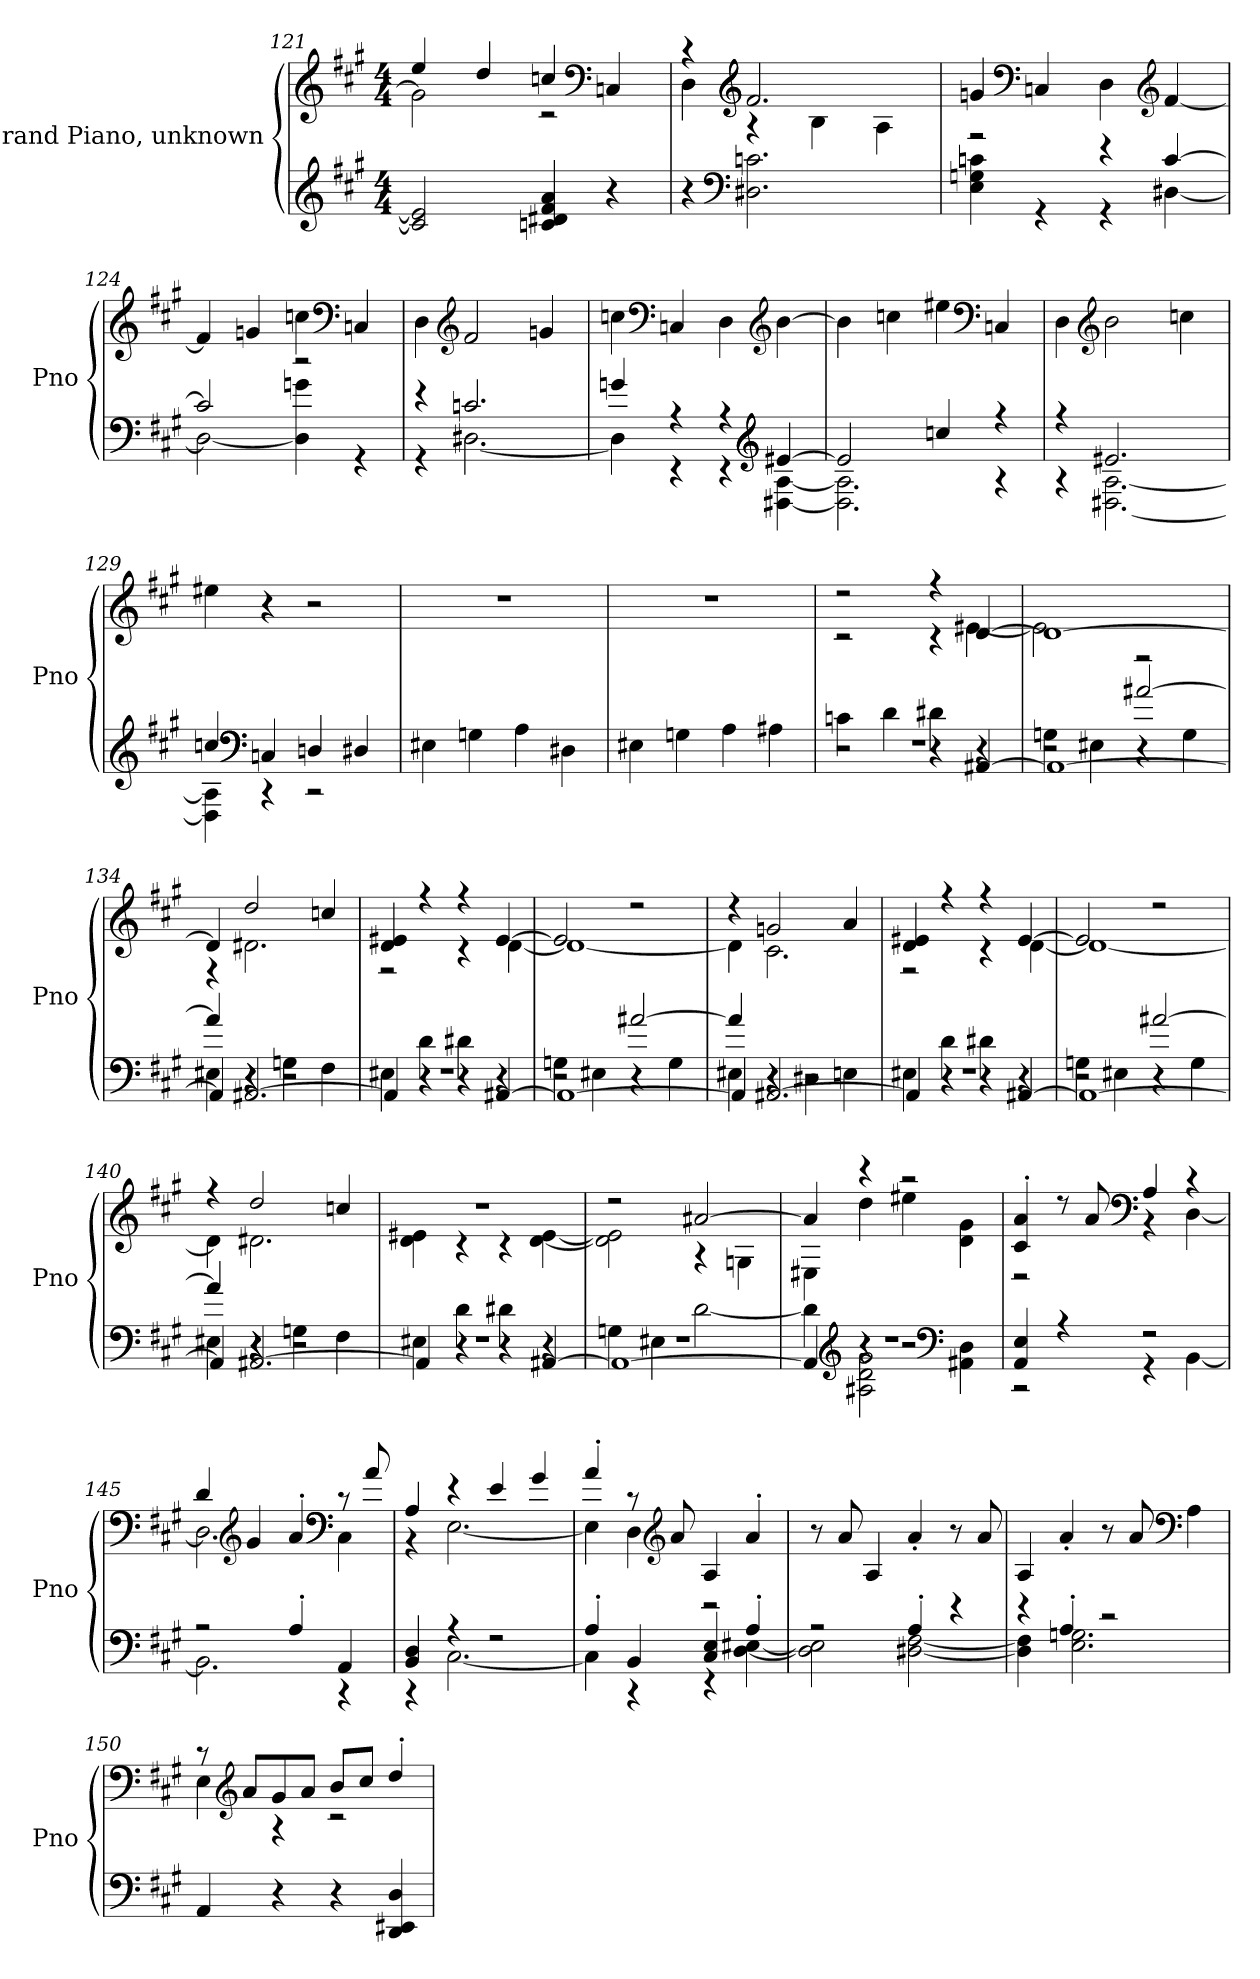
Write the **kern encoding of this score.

**kern	**kern
*part1	*part1
*staff2	*staff1
*I"Grand Piano, unknown	*
*I'Pno	*
*clefG2	*clefG2
*k[f#c#g#]	*k[f#c#g#]
*M4/4	*M4/4
=121	=121
*	*^
2c/] 2e/]	4ee/	2g\]
.	4dd/	.
4cn/ 4d#X/ 4f#/ 4a/	4ccn/	2r
*	*clefF4	*
4r	4Cn/	.
=122	=122	=122
4r	4r	4D\
*clefF4	*clefG2	*
2.D#X\ 2.cn\	2.f#/	4r
.	.	4B\
.	.	4A\
*	*v	*v
=123	=123
*^	*
2r	4E\ 4Gn\ 4cn\	4gn/
*	*	*clefF4
.	4r	4Cn/
4r	4r	4D\
*	*	*clefG2
[4c/	[4D#X\	[4f#/
!!LO:LB:g=z
=124	=124	=124
2c/]	2D#\_	4f#/]
.	.	4gn/
2r	4D#\] 4gn\	4ccn\
*	*	*clefF4
.	4r	4Cn/
=125	=125	=125
4r	4r	4D\
*	*	*clefG2
2.cn/	[2.D#X\	2f#/
.	.	4gn/
=126	=126	=126
4gn/	4D#\]	4ccn\
*	*	*clefF4
4r	4r	4Cn/
4r	4r	4D\
*clefG2	*	*clefG2
[4e#X/	[4D#X\ [4A\	[4b\
=127	=127	=127
2e#/]	2.D#\] 2.A\]	4b\]
.	.	4ccn\
4ccn/	.	4ee#X\
*	*	*clefF4
4r	4r	4Cn/
=128	=128	=128
4r	4r	4D\
*	*	*clefG2
2.e#X/	[2.D#X\ [2.A\	2b\
.	.	4ccn\
!!LO:LB:g=z
=129	=129	=129
4ccn/	4D#\] 4A\]	4ee#X\
*clefF4	*	*
4Cn/	4r	4r
4Dn/	2r	2r
4D#X/	.	.
*v	*v	*
=130	=130
4E#X\	1r
4Gn\	.
4A\	.
4D#X\	.
=131	=131
4E#X\	1r
4Gn\	.
4A\	.
4A#X\	.
=132	=132
*^	*^
*	*^	*	*
1r	4cn\	2r	2r	2r
.	4d\	.	.	.
.	4d#X\	4r	4r	4r
.	4r	[4AA#X/	[4d/	[4e#X\
=133	=133	=133	=133	=133
2r	4Gn\	1AA#_	1d_	2e#\]
.	4E#X\	.	.	.
[2a#X/	4r	.	.	2r
.	4G\	.	.	.
!!LO:PB:g=z	!!
=134	=134	=134	=134	=134
4a#/]	4E#X\	4AA#/]	4d/]	4r
4r	4r	[2.AA#X/	2dd/	2.d#X\
2r	4Gn\	.	.	.
.	4F#\	.	4ccn/	.
=135	=135	=135	=135	=135
1r	4E#X\	4AA#/]	4d/ 4e#X/	2r
.	4d\	4r	4r	.
.	4d#X\	4r	4r	4r
.	4r	[4AA#X/	[4e#/	[4d\
=136	=136	=136	=136	=136
2r	4Gn\	1AA#_	2e#/]	1d_
.	4E#X\	.	.	.
[2a#X/	4r	.	2r	.
.	4G\	.	.	.
=137	=137	=137	=137	=137
4a#/]	4E#X\	4AA#/]	4r	4d\]
4r	4r	[2.AA#X/	2gn/	2.c#\
2r	4D#X\	.	.	.
.	4En\	.	4a/	.
=138	=138	=138	=138	=138
1r	4E#X\	4AA#/]	4d/ 4e#X/	2r
.	4d\	4r	4r	.
.	4d#X\	4r	4r	4r
.	4r	[4AA#X/	[4e#/	[4d\
!!LO:LB:g=z	!!
=139	=139	=139	=139	=139
2r	4Gn\	1AA#_	2e#/]	1d_
.	4E#X\	.	.	.
[2a#X/	4r	.	2r	.
.	4G\	.	.	.
=140	=140	=140	=140	=140
4a#/]	4E#X\	4AA#/]	4r	4d\]
4r	4r	[2.AA#X/	2dd/	2.d#X\
2r	4Gn\	.	.	.
.	4F#\	.	4ccn/	.
=141	=141	=141	=141	=141
1r	4E#X\	4AA#/]	1r	4d\ 4e#X\
.	4d\	4r	.	4r
.	4d#X\	4r	.	4r
.	4r	[4AA#X/	.	[4d\ [4e#\
=142	=142	=142	=142	=142
1r	4Gn\	1AA#_	2r	2d\] 2e#\]
.	4E#X\	.	.	.
.	[2d\	.	[2a#X/	4r
.	.	.	.	4Gn\
=143	=143	=143	=143	=143
1r	4d\]	4AA#/]	4a#/]	4E#X\
*clefG2	*	*	*	*
.	2A#X\ 2d\ 2g#\	4r	4r	4dd\
.	.	2r	2r	4ee#X\
*clefF4	*	*	*	*
.	4AA#X\ 4D\	.	.	4d\ 4g#\
*	*v	*v	*	*
!!LO:LB:g=z	!!
=144	=144	=144	=144
4AA/ 4E/	2r	4c#/' 4a/'	2r
4r	.	8r	.
.	.	8a/	.
*	*	*clefF4	*
2r	4r	4A/	4r
.	[4BB\	4r	[4D\
=145	=145	=145	=145
2r	2.BB\]	4d/	2.D\]
*	*	*clefG2	*
.	.	4g#/	.
4A'/	.	4a'/	.
*	*	*clefF4	*
4AA/	4r	8r	4C#\
.	.	8a/	.
=146	=146	=146	=146
4BB/ 4D/	4r	4A/	4r
4r	[2.C#\	4r	[2.E\
2r	.	4e/	.
.	.	4g#/	.
=147	=147	=147	=147
4A'/	4C#\]	4a'/	4E\]
4BB/	4r	8r	4D\
*	*	*clefG2	*
.	.	8a/	.
4C#/ 4E/	4r	4A/	2r
4A'/	[4D\ [4E#X\	4a'/	.
*	*	*v	*v
=148	=148	=148
2r	2D\] 2E#\]	8r
.	.	8a/
.	.	4A/
4A'/	[2D#X\ [2F#\	4a'/
4r	.	8r
.	.	8a/
!!LO:LB:g=z
=149	=149	=149
4r	4D#\] 4F#\]	4A/
4A'/	2.E\ 2.Gn\	4a'/
2r	.	8r
.	.	8a/
*	*	*clefF4
.	.	4A\
*v	*v	*
=150	=150
*	*^
4AA/	8r	4E\
*	*clefG2	*
.	8a/L	.
4r	8g#/	4r
.	8a/J	.
4r	8b/L	2r
.	8cc#/J	.
4DD/ 4EE#X/ 4D/	4dd'/	.
*	*v	*v
=	=
*-	*-
